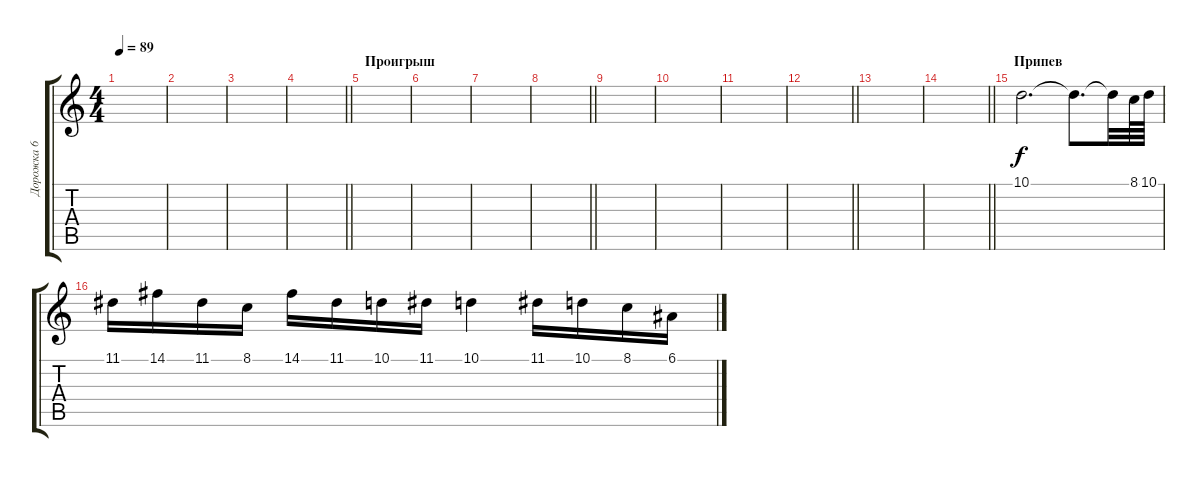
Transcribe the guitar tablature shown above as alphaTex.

\track ("Дорожка 6" "Дорожка 6") {instrument stringensemble1}
\staff {score tabs}
\tuning (E4 B3 G3 D3 A2 E2) {hide}
\ts (4 4)
\tempo 89
\clef g2
\ks c
|
|
|
\barLineRight lightlight
|
\section ("" "Проигрыш")
|
|
|
\barLineRight lightlight
|
|
|
|
\barLineRight lightlight
|
|
\barLineRight lightlight
|
\section ("" "Припев")
10.1.2{d volume 13} 10.1{t}.8{d} 10.1{t}.32 8.1.64 10.1.64 |
11.1.16 14.1.16 11.1.16 8.1.16 14.1.16 11.1.16 10.1.16 11.1.16 10.1.4 11.1.16 10.1.16 8.1.16 6.1.16
